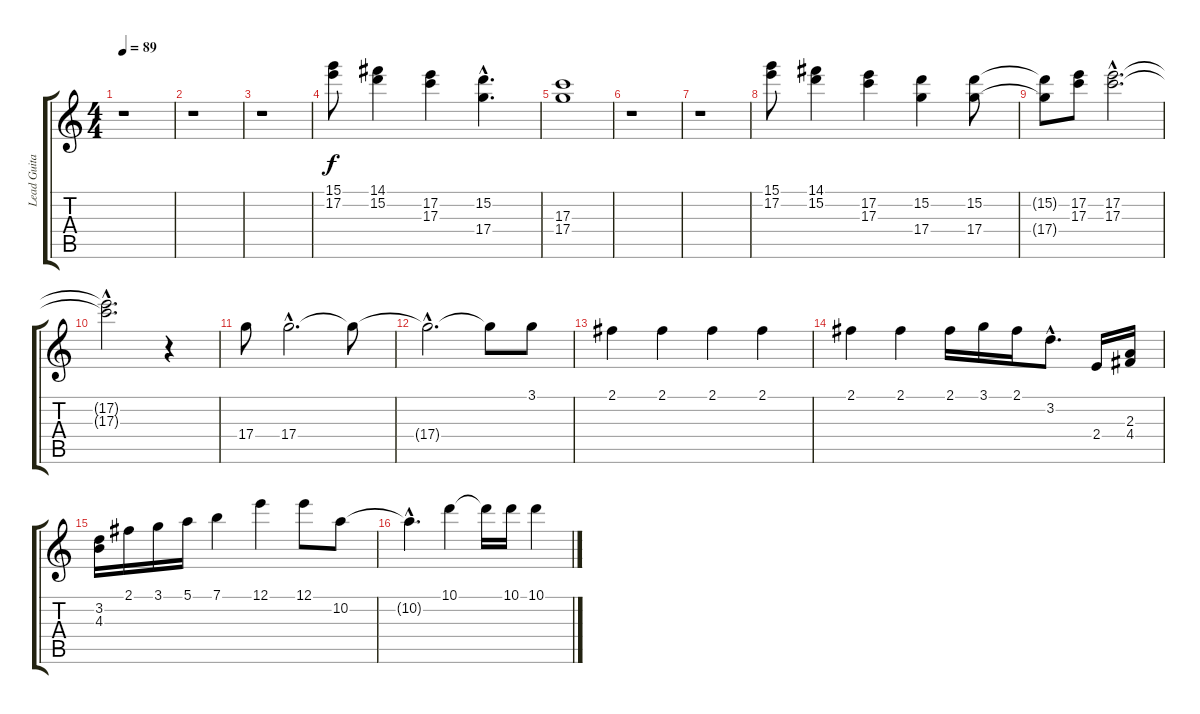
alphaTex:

\track ("Lead Guitar" "Lead Guita") {instrument distortionguitar}
\staff {score tabs}
\tuning (E4 B3 G3 D3 A2 E2) {hide}
\ts (4 4)
\tempo 89
\clef g2
\ks c
r.1{dy f} |
r.1 |
r.1 |
(15.1 17.2).8 (14.1 15.2).4 (17.2 17.3).4 (15.2{hac} 17.4{hac}).4{d} |
(17.3 17.4).1 |
r.1 |
r.1 |
(15.1 17.2).8 (14.1 15.2).4 (17.2 17.3).4 (15.2 17.4).4 (15.2 17.4).8 |
(15.2{t} 17.4{t}).8 (17.2 17.3).8 (17.2{hac} 17.3{hac}).2{d} |
(17.2{hac t} 17.3{hac t}).2{d} r.4 |
17.4.8 17.4{hac}.2{d} 17.4{t}.8 |
17.4{hac t}.2{d} 17.4{t}.8 3.1.8 |
2.1.4 2.1.4 2.1.4 2.1.4 |
2.1.4 2.1.4 2.1.16 3.1.16 2.1.16 3.2{hac}.8{d} 2.4.16 (2.3 4.4).16 |
(3.2 4.3).16 2.1.16 3.1.16 5.1.16 7.1.4 12.1.4 12.1.8 10.2.8 |
10.2{hac t}.4{d} 10.1.4 10.1{t}.16 10.1.16 10.1.4
